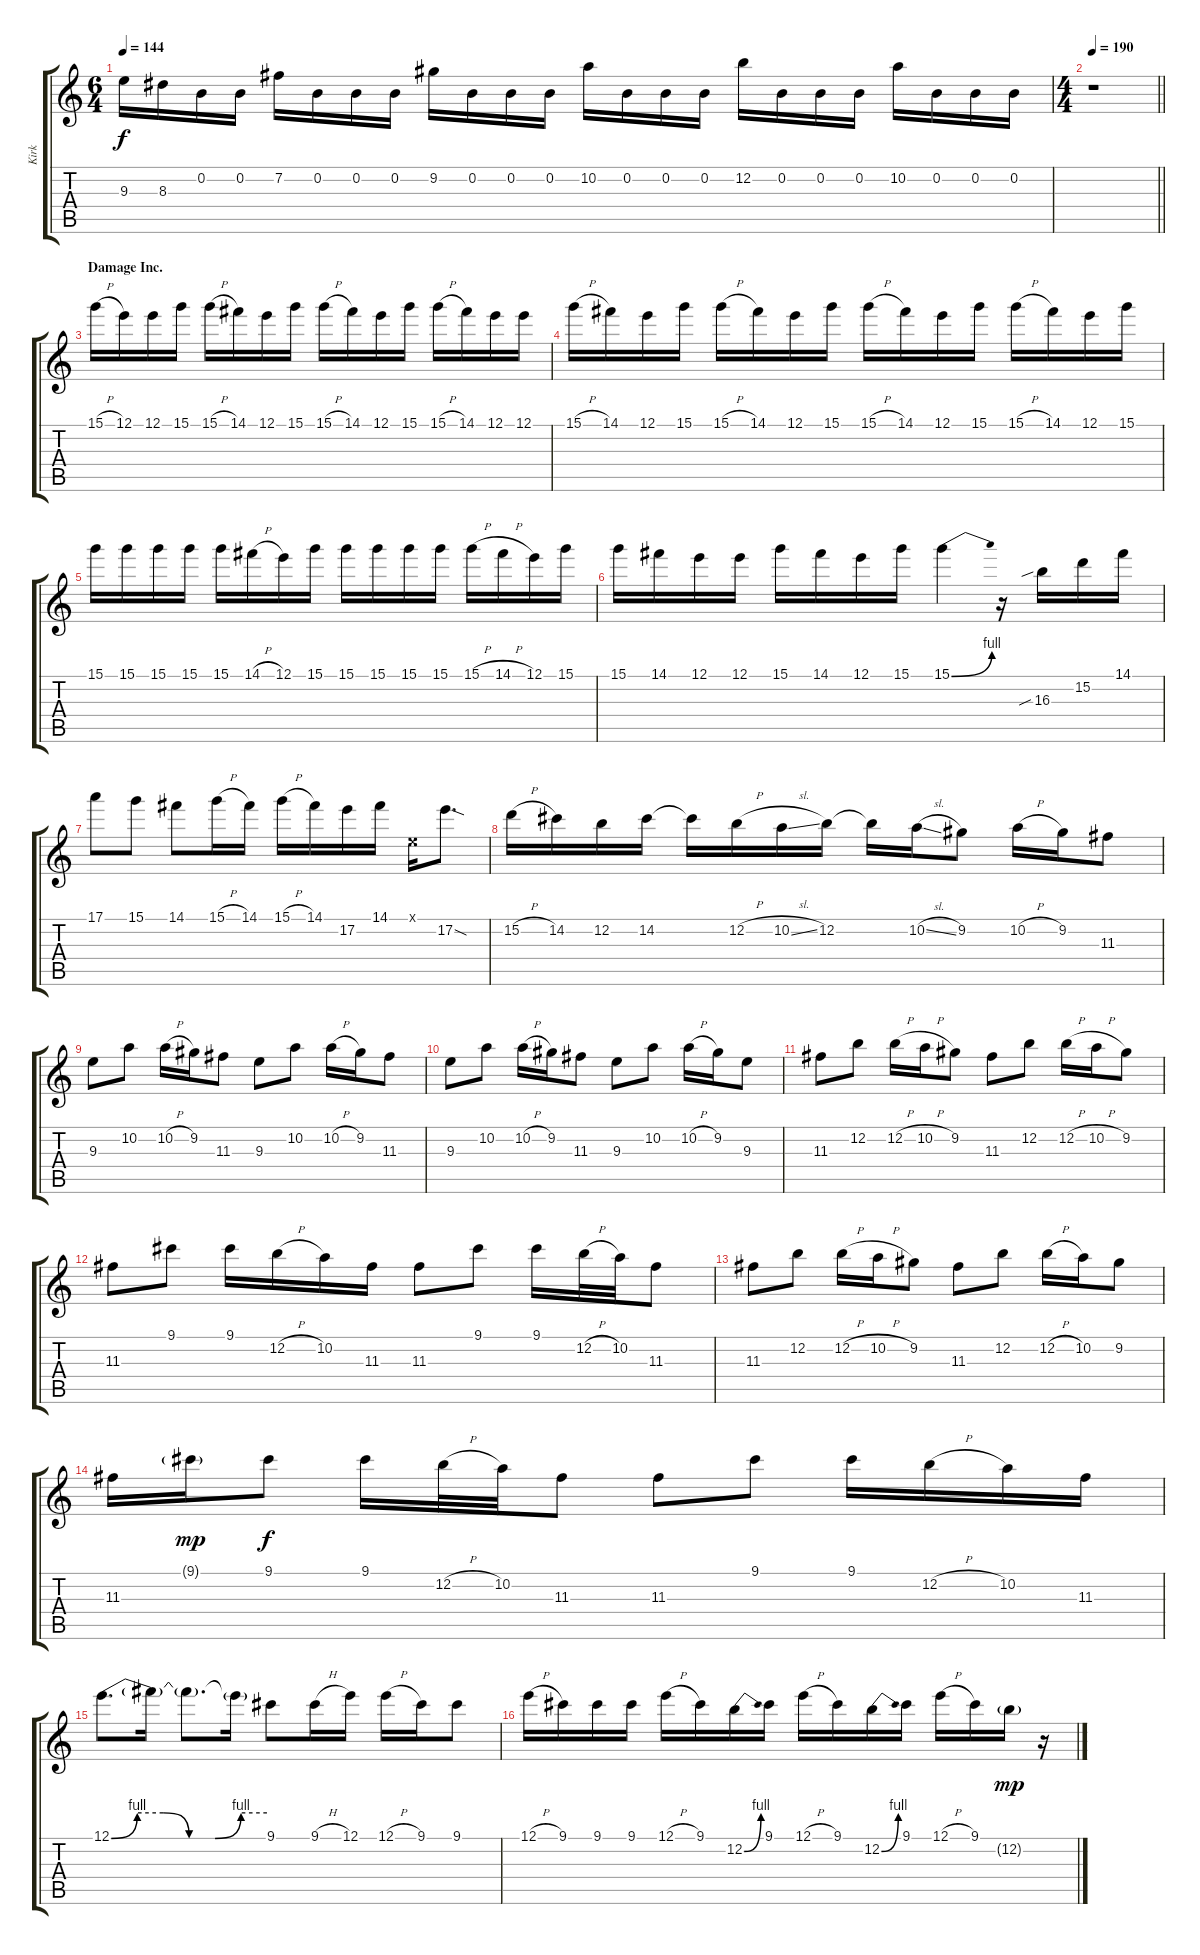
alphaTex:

\track ("Kirk" "Kirk") {instrument distortionguitar}
\staff {score tabs}
\tuning (E4 B3 G3 D3 A2 E2) {hide}
\ts (6 4)
\tempo 144
\clef g2
\ks c
9.3.16{dy f} 8.3.16 0.2.16 0.2.16 7.2.16 0.2.16 0.2.16 0.2.16 9.2.16 0.2.16 0.2.16 0.2.16 10.2.16 0.2.16 0.2.16 0.2.16 12.2.16 0.2.16 0.2.16 0.2.16 10.2.16 0.2.16 0.2.16 0.2.16 |
\ts (4 4)
\tempo 190
\barLineRight lightlight
r.1 |
\section ("" "Damage Inc.")
15.1{h}.16 12.1.16 12.1.16 15.1.16 15.1{h}.16 14.1.16 12.1.16 15.1.16 15.1{h}.16 14.1.16 12.1.16 15.1.16 15.1{h}.16 14.1.16 12.1.16 12.1.16 |
15.1{h}.16 14.1.16 12.1.16 15.1.16 15.1{h}.16 14.1.16 12.1.16 15.1.16 15.1{h}.16 14.1.16 12.1.16 15.1.16 15.1{h}.16 14.1.16 12.1.16 15.1.16 |
15.1.16 15.1.16 15.1.16 15.1.16 15.1.16 14.1{h}.16 12.1.16 15.1.16 15.1.16 15.1.16 15.1.16 15.1.16 15.1{h}.16 14.1{h}.16 12.1.16 15.1.16 |
15.1.16 14.1.16 12.1.16 12.1.16 15.1.16 14.1.16 12.1.16 15.1.16 15.1{be (bend 0 0 60 4)}.4 r.16 16.3{sib}.16 15.2.16 14.1.16 |
17.1.8 15.1.8 14.1.8 15.1{h}.16 14.1.16 15.1{h}.16 14.1.16 17.2.16 14.1.16 0.1{x}.16 17.2{sod}.8{d} |
15.2{h}.16 14.2.16 12.2.16 14.2.16 14.2{t}.16 12.2{h}.16 10.2{sl}.16 12.2.16 12.2{t}.16 10.2{sl}.16 9.2.8 10.2{h}.16 9.2.16 11.3.8 |
9.3.8 10.2.8 10.2{h}.16 9.2.16 11.3.8 9.3.8 10.2.8 10.2{h}.16 9.2.16 11.3.8 |
9.3.8 10.2.8 10.2{h}.16 9.2.16 11.3.8 9.3.8 10.2.8 10.2{h}.16 9.2.16 9.3.8 |
11.3.8 12.2.8 12.2{h}.16 10.2{h}.16 9.2.8 11.3.8 12.2.8 12.2{h}.16 10.2{h}.16 9.2.8 |
11.3.8 9.1.8 9.1.16 12.2{h}.16 10.2.16 11.3.16 11.3.8 9.1.8 9.1.16 12.2{h}.32 10.2.32 11.3.8 |
11.3.8 12.2.8 12.2{h}.16 10.2{h}.16 9.2.8 11.3.8 12.2.8 12.2{h}.16 10.2.16 9.2.8 |
11.3.16 9.1{g}.16{dy mp} 9.1.8{dy f} 9.1.16 12.2{h}.32 10.2.32 11.3.8 11.3.8 9.1.8 9.1.16 12.2{h}.16 10.2.16 11.3.16 |
12.1{be (custom 0 0 10 4 20 4 30 0 40 0 50 4 60 4)}.8{d} 12.1{t}.16 12.1{t}.8{d} 12.1{t}.16 9.1.8 9.1{h}.16 12.1.16 12.1{h}.16 9.1.16 9.1.8 |
12.1{h}.16 9.1.16 9.1.16 9.1.16 12.1{h}.16 9.1.16 12.2{be (bend 0 0 60 4)}.16 9.1.16 12.1{h}.16 9.1.16 12.2{be (bend 0 0 60 4)}.16 9.1.16 12.1{h}.16 9.1.16 12.2{g}.16{dy mp} r.16
